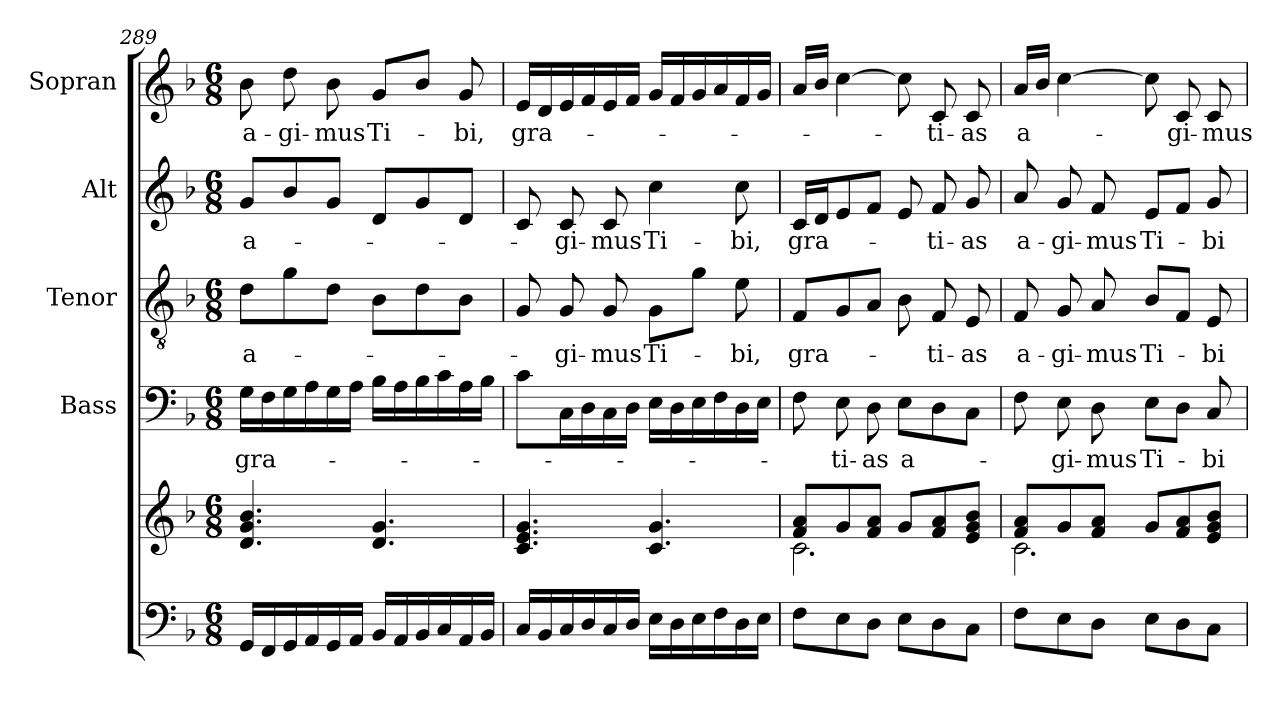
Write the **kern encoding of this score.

**kern	**kern	**kern	**text	**kern	**text	**kern	**text	**kern	**text
*part5	*part5	*part4	*part4	*part3	*part3	*part2	*part2	*part1	*part1
*staff6	*staff5	*staff4	*staff4	*staff3	*staff3	*staff2	*staff2	*staff1	*staff1
*	*	*I"Bass	*	*I"Tenor	*	*I"Alt	*	*I"Sopran	*
*	*	*I'B.	*	*I'T.	*	*I'A.	*	*I'S.	*
*clefF4	*clefG2	*clefF4	*	*clefGv2	*	*clefG2	*	*clefG2	*
*k[b-]	*k[b-]	*k[b-]	*	*k[b-]	*	*k[b-]	*	*k[b-]	*
*F:	*F:	*F:	*	*F:	*	*F:	*	*F:	*
*M6/8	*M6/8	*M6/8	*	*M6/8	*	*M6/8	*	*M6/8	*
=289	=289	=289	=289	=289	=289	=289	=289	=289	=289
!	!	!	!LO:LY:b	!	!LO:LY:b	!	!LO:LY:b	!	!LO:LY:b
16GG/LL	4.d/ 4.g/ 4.b-/	16G\LL	gra-	8d\L	a-	8g/L	a-	8b-\	a-
16FF/	.	16F\	.	.	.	.	.	.	.
!	!	!	!	!	!	!	!	!	!LO:LY:b
16GG/	.	16G\	.	8g\	.	8b-/	.	8dd\	-gi-
16AA/	.	16A\	.	.	.	.	.	.	.
!	!	!	!	!	!	!	!	!	!LO:LY:b
16GG/	.	16G\	.	8d\J	.	8g/J	.	8b-\	-mus
16AA/JJ	.	16A\JJ	.	.	.	.	.	.	.
!	!	!	!	!	!	!	!	!	!LO:LY:b
16BB-/LL	4.d/ 4.g/	16B-\LL	.	8B-\L	.	8d/L	.	8g/L	Ti-
16AA/	.	16A\	.	.	.	.	.	.	.
16BB-/	.	16B-\	.	8d\	.	8g/	.	8b-/J	.
16C/	.	16c\	.	.	.	.	.	.	.
!	!	!	!	!	!	!	!	!	!LO:LY:b
16AA/	.	16A\	.	8B-\J	.	8d/J	.	8g/	-bi,
16BB-/JJ	.	16B-\JJ	.	.	.	.	.	.	.
=290	=290	=290	=290	=290	=290	=290	=290	=290	=290
!	!	!	!	!	!	!	!	!	!LO:LY:b
16C/LL	4.c/ 4.e/ 4.g/	8c\L	.	8G/	.	8c/	.	16e/LL	gra-
16BB-/	.	.	.	.	.	.	.	16d/	.
!	!	!	!	!	!LO:LY:b	!	!LO:LY:b	!	!
16C/	.	16C\L	.	8G/	-gi-	8c/	-gi-	16e/	.
16D/	.	16D\	.	.	.	.	.	16f/	.
!	!	!	!	!	!LO:LY:b	!	!LO:LY:b	!	!
16C/	.	16C\	.	8G/	-mus	8c/	-mus	16e/	.
16D/JJ	.	16D\JJ	.	.	.	.	.	16f/JJ	.
!	!	!	!	!	!LO:LY:b	!	!LO:LY:b	!	!
16E\LL	4.c/ 4.g/	16E\LL	.	8G\L	Ti-	4cc\	Ti-	16g/LL	.
16D\	.	16D\	.	.	.	.	.	16f/	.
16E\	.	16E\	.	8g\J	.	.	.	16g/	.
16F\	.	16F\	.	.	.	.	.	16a/	.
!	!	!	!	!	!LO:LY:b	!	!LO:LY:b	!	!
16D\	.	16D\	.	8e\	-bi,	8cc\	-bi,	16f/	.
16E\JJ	.	16E\JJ	.	.	.	.	.	16g/JJ	.
=291	=291	=291	=291	=291	=291	=291	=291	=291	=291
*	*^	*	*	*	*	*	*	*	*
!	!	!	!	!	!	!LO:LY:b	!	!LO:LY:b	!	!
8F\L	8f/ 8a/L	2.c\	8F\	.	8F/L	gra-	16c/LL	gra-	16a/LL	.
.	.	.	.	.	.	.	16d/J	.	16b-/JJ	.
!	!	!	!	!LO:LY:b	!	!	!	!	!	!
8E\	8g/	.	8E\	-ti-	8G/	.	8e/	.	[4cc\	.
!	!	!	!	!LO:LY:b	!	!	!	!	!	!
8D\J	8f/ 8a/J	.	8D\	-as	8A/J	.	8f/J	.	.	.
!	!	!	!	!LO:LY:b	!	!	!	!	!	!
8E\L	8g/L	.	8E\L	a-	8B-\	.	8e/	.	8cc\]	.
!	!	!	!	!	!	!LO:LY:b	!	!LO:LY:b	!	!LO:LY:b
8D\	8f/ 8a/	.	8D\	.	8F/	-ti-	8f/	-ti-	8c/	-ti-
!	!	!	!	!	!	!LO:LY:b	!	!LO:LY:b	!	!LO:LY:b
8C\J	8e/ 8g/ 8b-/J	.	8C\J	.	8E/	-as	8g/	-as	8c/	-as
!!LO:LB:g=z
=292	=292	=292	=292	=292	=292	=292	=292	=292	=292	=292
!	!	!	!	!	!	!LO:LY:b	!	!LO:LY:b	!	!LO:LY:b
8F\L	8f/ 8a/L	2.c\	8F\	.	8F/	a-	8a/	a-	16a/LL	a-
.	.	.	.	.	.	.	.	.	16b-/JJ	.
!	!	!	!	!LO:LY:b	!	!LO:LY:b	!	!LO:LY:b	!	!
8E\	8g/	.	8E\	-gi-	8G/	-gi-	8g/	-gi-	[4cc\	.
!	!	!	!	!LO:LY:b	!	!LO:LY:b	!	!LO:LY:b	!	!
8D\J	8f/ 8a/J	.	8D\	-mus	8A/	-mus	8f/	-mus	.	.
!	!	!	!	!LO:LY:b	!	!LO:LY:b	!	!LO:LY:b	!	!
8E\L	8g/L	.	8E\L	Ti-	8B-/L	Ti-	8e/L	Ti-	8cc\]	.
!	!	!	!	!	!	!	!	!	!	!LO:LY:b
8D\	8f/ 8a/	.	8D\J	.	8F/J	.	8f/J	.	8c/	-gi-
!	!	!	!	!LO:LY:b	!	!LO:LY:b	!	!LO:LY:b	!	!LO:LY:b
8C\J	8e/ 8g/ 8b-/J	.	8C/	-bi	8E/	-bi	8g/	-bi	8c/	-mus
*	*v	*v	*	*	*	*	*	*	*	*
=	=	=	=	=	=	=	=	=	=
*-	*-	*-	*-	*-	*-	*-	*-	*-	*-
